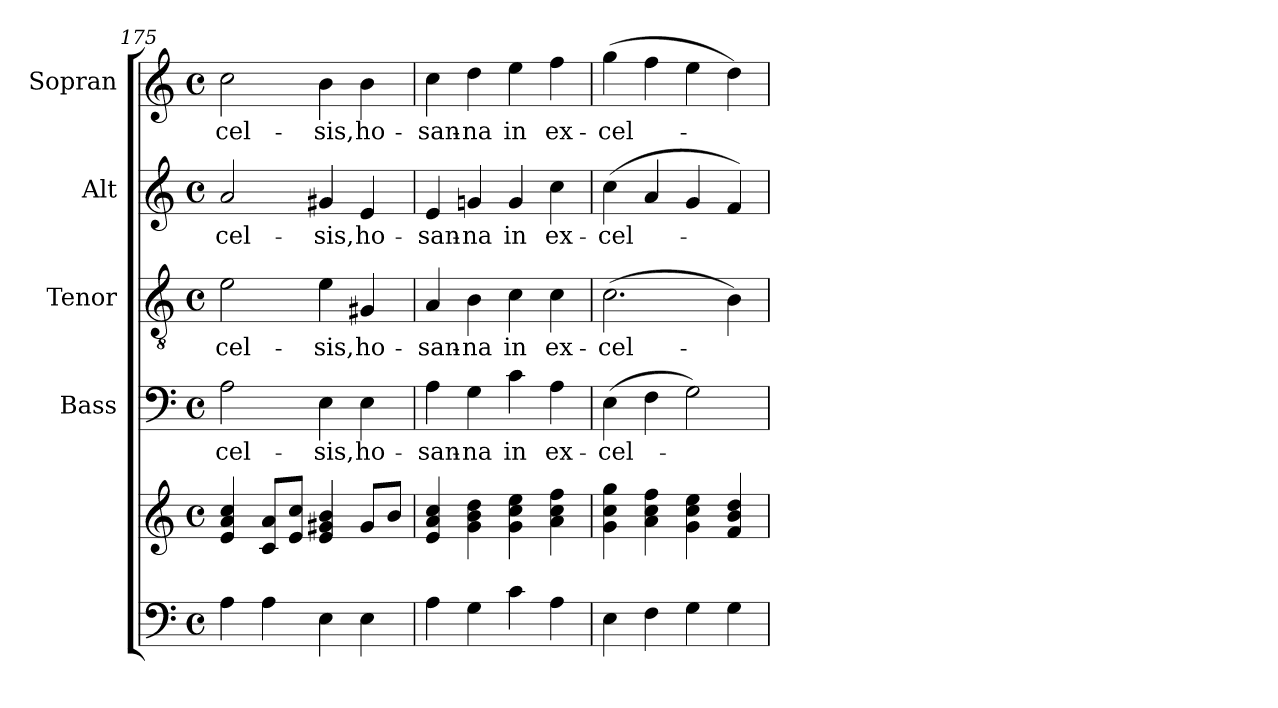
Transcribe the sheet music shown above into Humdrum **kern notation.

**kern	**kern	**kern	**text	**kern	**text	**kern	**text	**kern	**text
*part5	*part5	*part4	*part4	*part3	*part3	*part2	*part2	*part1	*part1
*staff6	*staff5	*staff4	*staff4	*staff3	*staff3	*staff2	*staff2	*staff1	*staff1
*	*	*I"Bass	*	*I"Tenor	*	*I"Alt	*	*I"Sopran	*
*	*	*I'B.	*	*I'T.	*	*I'A.	*	*I'S.	*
!!LO:LB:g=z
*clefF4	*clefG2	*clefF4	*	*clefGv2	*	*clefG2	*	*clefG2	*
*k[]	*k[]	*k[]	*	*k[]	*	*k[]	*	*k[]	*
*C:	*C:	*C:	*	*C:	*	*C:	*	*C:	*
*M4/4	*M4/4	*M4/4	*	*M4/4	*	*M4/4	*	*M4/4	*
*met(c)	*met(c)	*met(c)	*	*met(c)	*	*met(c)	*	*met(c)	*
=175	=175	=175	=175	=175	=175	=175	=175	=175	=175
!	!	!	!LO:LY:b	!	!LO:LY:b	!	!LO:LY:b	!	!LO:LY:b
4A\	4e/ 4a/ 4cc/	2A\	-cel-	2e\	-cel-	2a/	-cel-	2cc\	-cel-
4A\	8c/ 8a/L	.	.	.	.	.	.	.	.
.	8e/ 8cc/J	.	.	.	.	.	.	.	.
!	!	!	!LO:LY:b	!	!LO:LY:b	!	!LO:LY:b	!	!LO:LY:b
4E\	4e/ 4g#X/ 4b/	4E\	-sis,	4e\	-sis,	4g#X/	-sis,	4b\	-sis,
!	!	!	!LO:LY:b	!	!LO:LY:b	!	!LO:LY:b	!	!LO:LY:b
4E\	8g#/L	4E\	ho-	4G#X/	ho-	4e/	ho-	4b\	ho-
.	8b/J	.	.	.	.	.	.	.	.
=176	=176	=176	=176	=176	=176	=176	=176	=176	=176
!	!	!	!LO:LY:b	!	!LO:LY:b	!	!LO:LY:b	!	!LO:LY:b
4A\	4e/ 4a/ 4cc/	4A\	-san-	4A/	-san-	4e/	-san-	4cc\	-san-
!	!	!	!LO:LY:b	!	!LO:LY:b	!	!LO:LY:b	!	!LO:LY:b
4G\	4g\ 4b\ 4dd\	4G\	-na	4B\	-na	4gn/	-na	4dd\	-na
!	!	!	!LO:LY:b	!	!LO:LY:b	!	!LO:LY:b	!	!LO:LY:b
4c\	4g\ 4cc\ 4ee\	4c\	in	4c\	in	4g/	in	4ee\	in
!	!	!	!LO:LY:b	!	!LO:LY:b	!	!LO:LY:b	!	!LO:LY:b
4A\	4a\ 4cc\ 4ff\	4A\	ex-	4c\	ex-	4cc\	ex-	4ff\	ex-
=177	=177	=177	=177	=177	=177	=177	=177	=177	=177
!	!	!	!LO:LY:b	!	!LO:LY:b	!	!LO:LY:b	!	!LO:LY:b
4E\	4g\ 4cc\ 4gg\	(>4E\	-cel-	(>2.c\	-cel-	(>4cc\	-cel-	(>4gg\	-cel-
4F\	4a\ 4cc\ 4ff\	4F\	.	.	.	4a/	.	4ff\	.
4G\	4g\ 4cc\ 4ee\	2G\)	.	.	.	4g/	.	4ee\	.
4G\	4f/ 4b/ 4dd/	.	.	4B\)	.	4f/)	.	4dd\)	.
=	=	=	=	=	=	=	=	=	=
*-	*-	*-	*-	*-	*-	*-	*-	*-	*-
